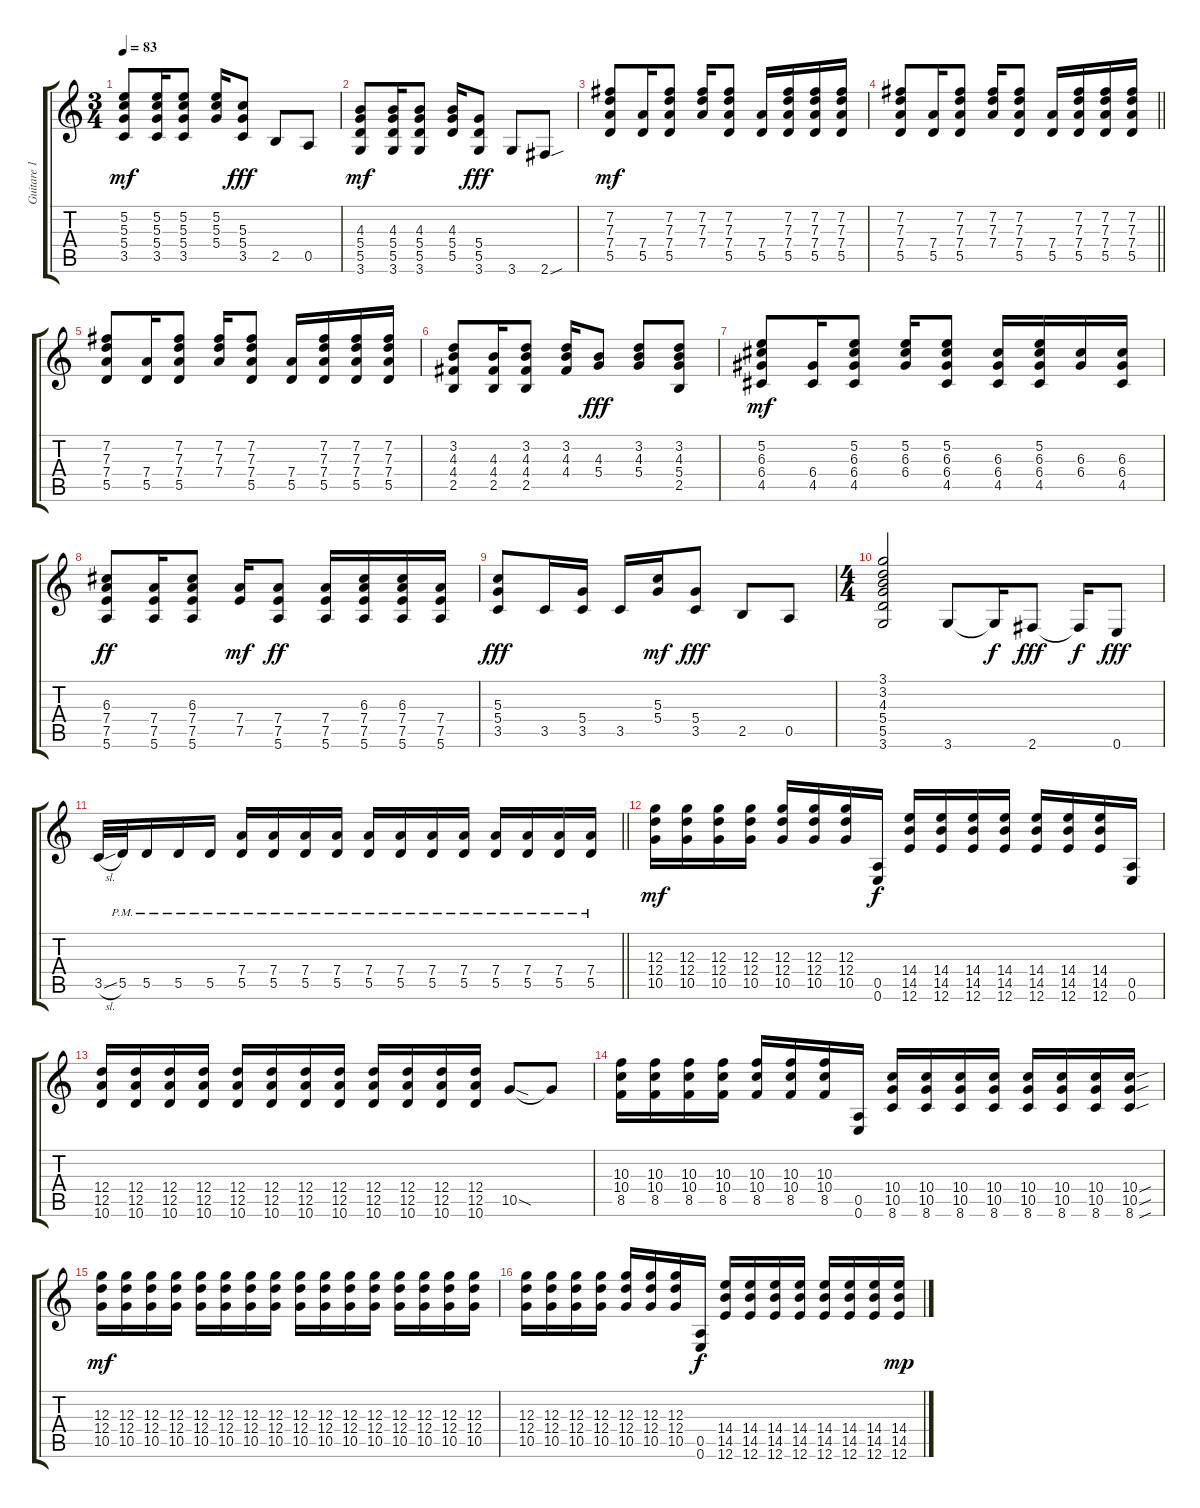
\track ("Guitare 1" "Guitare 1") {instrument electricguitarclean}
\staff {score tabs}
\tuning (E4 B3 G3 D3 A2 E2) {hide}
\ts (3 4)
\tempo 83
\clef g2
\ks c
(5.2 5.3 5.4 3.5).8{dy mf} (5.2 5.3 5.4 3.5).16 (5.2 5.3 5.4 3.5).8 (5.2 5.3 5.4).16 (5.3 5.4 3.5).8{dy fff} 2.5.8 0.5.8 |
(4.3 5.4 5.5 3.6).8{dy mf} (4.3 5.4 5.5 3.6).16 (4.3 5.4 5.5 3.6).8 (4.3 5.4 5.5).16 (5.4 5.5 3.6).8{dy fff} 3.6.8 2.6{sou}.8 |
(7.2 7.3 7.4 5.5).8{dy mf} (7.4 5.5).16 (7.2 7.3 7.4 5.5).8 (7.2 7.3 7.4).16 (7.2 7.3 7.4 5.5).8 (7.4 5.5).16 (7.2 7.3 7.4 5.5).16 (7.2 7.3 7.4 5.5).16 (7.2 7.3 7.4 5.5).16 |
\barLineRight lightlight
(7.2 7.3 7.4 5.5).8 (7.4 5.5).16 (7.2 7.3 7.4 5.5).8 (7.2 7.3 7.4).16 (7.2 7.3 7.4 5.5).8 (7.4 5.5).16 (7.2 7.3 7.4 5.5).16 (7.2 7.3 7.4 5.5).16 (7.2 7.3 7.4 5.5).16 |
\section ("" "")
(7.2 7.3 7.4 5.5).8 (7.4 5.5).16 (7.2 7.3 7.4 5.5).8 (7.2 7.3 7.4).16 (7.2 7.3 7.4 5.5).8 (7.4 5.5).16 (7.2 7.3 7.4 5.5).16 (7.2 7.3 7.4 5.5).16 (7.2 7.3 7.4 5.5).16 |
(3.2 4.3 4.4 2.5).8 (4.3 4.4 2.5).16 (3.2 4.3 4.4 2.5).8 (3.2 4.3 4.4).16 (4.3 5.4).8{dy fff} (3.2 4.3 5.4).8 (3.2 4.3 5.4 2.5).8 |
(5.2 6.3 6.4 4.5).8{dy mf} (6.4 4.5).16 (5.2 6.3 6.4 4.5).8 (5.2 6.3 6.4).16 (5.2 6.3 6.4 4.5).8 (6.3 6.4 4.5).16 (5.2 6.3 6.4 4.5).16 (6.3 6.4).16 (6.3 6.4 4.5).16 |
(6.3 7.4 7.5 5.6).8{dy ff} (7.4 7.5 5.6).16 (6.3 7.4 7.5 5.6).8 (7.4 7.5).16{dy mf} (7.4 7.5 5.6).8{dy ff} (7.4 7.5 5.6).16 (6.3 7.4 7.5 5.6).16 (6.3 7.4 7.5 5.6).16 (7.4 7.5 5.6).16 |
(5.3 5.4 3.5).8{dy fff} 3.5.16 (5.4 3.5).16 3.5.16 (5.3 5.4).16{dy mf} (5.4 3.5).8{dy fff} 2.5.8 0.5.8 |
\ts (4 4)
(3.1 3.2 4.3 5.4 5.5 3.6).2 3.6.8{volume 13 instrument electricguitarclean} 3.6{t}.16{dy f} 2.6.8{dy fff} 2.6{t}.16{dy f} 0.6.8{dy fff} |
\barLineRight lightlight
3.5{sl}.32 5.5{pm}.32 5.5{pm}.16 5.5{pm}.16 5.5{pm}.16 (7.4{pm} 5.5{pm}).16 (7.4{pm} 5.5{pm}).16 (7.4{pm} 5.5{pm}).16 (7.4{pm} 5.5{pm}).16 (7.4{pm} 5.5{pm}).16 (7.4{pm} 5.5{pm}).16 (7.4{pm} 5.5{pm}).16 (7.4{pm} 5.5{pm}).16 (7.4{pm} 5.5{pm}).16 (7.4{pm} 5.5{pm}).16 (7.4{pm} 5.5{pm}).16 (7.4{pm} 5.5{pm}).16 |
\section ("" "")
(12.3 12.4 10.5).16{dy mf volume 12 instrument electricguitarclean} (12.3 12.4 10.5).16 (12.3 12.4 10.5).16 (12.3 12.4 10.5).16 (12.3 12.4 10.5).16 (12.3 12.4 10.5).16 (12.3 12.4 10.5).16 (0.5 0.6).16{dy f} (14.4 14.5 12.6).16 (14.4 14.5 12.6).16 (14.4 14.5 12.6).16 (14.4 14.5 12.6).16 (14.4 14.5 12.6).16 (14.4 14.5 12.6).16 (14.4 14.5 12.6).16 (0.5 0.6).16 |
(12.4 12.5 10.6).16 (12.4 12.5 10.6).16 (12.4 12.5 10.6).16 (12.4 12.5 10.6).16 (12.4 12.5 10.6).16 (12.4 12.5 10.6).16 (12.4 12.5 10.6).16 (12.4 12.5 10.6).16 (12.4 12.5 10.6).16 (12.4 12.5 10.6).16 (12.4 12.5 10.6).16 (12.4 12.5 10.6).16 10.5{sod}.8{volume 7 instrument overdrivenguitar} 10.5{t}.8 |
(10.3 10.4 8.5).16{volume 12 instrument electricguitarclean} (10.3 10.4 8.5).16 (10.3 10.4 8.5).16 (10.3 10.4 8.5).16 (10.3 10.4 8.5).16 (10.3 10.4 8.5).16 (10.3 10.4 8.5).16 (0.5 0.6).16 (10.4 10.5 8.6).16 (10.4 10.5 8.6).16 (10.4 10.5 8.6).16 (10.4 10.5 8.6).16 (10.4 10.5 8.6).16 (10.4 10.5 8.6).16 (10.4 10.5 8.6).16 (10.4{sou} 10.5{sou} 8.6{sou}).16 |
(12.3 12.4 10.5).16{dy mf} (12.3 12.4 10.5).16 (12.3 12.4 10.5).16 (12.3 12.4 10.5).16 (12.3 12.4 10.5).16 (12.3 12.4 10.5).16 (12.3 12.4 10.5).16 (12.3 12.4 10.5).16 (12.3 12.4 10.5).16 (12.3 12.4 10.5).16 (12.3 12.4 10.5).16 (12.3 12.4 10.5).16 (12.3 12.4 10.5).16 (12.3 12.4 10.5).16 (12.3 12.4 10.5).16 (12.3 12.4 10.5).16 |
(12.3 12.4 10.5).16 (12.3 12.4 10.5).16 (12.3 12.4 10.5).16 (12.3 12.4 10.5).16 (12.3 12.4 10.5).16 (12.3 12.4 10.5).16 (12.3 12.4 10.5).16 (0.5 0.6).16{dy f} (14.4 14.5 12.6).16 (14.4 14.5 12.6).16 (14.4 14.5 12.6).16 (14.4 14.5 12.6).16 (14.4 14.5 12.6).16 (14.4 14.5 12.6).16 (14.4 14.5 12.6).16 (14.4 14.5 12.6).16{dy mp}
